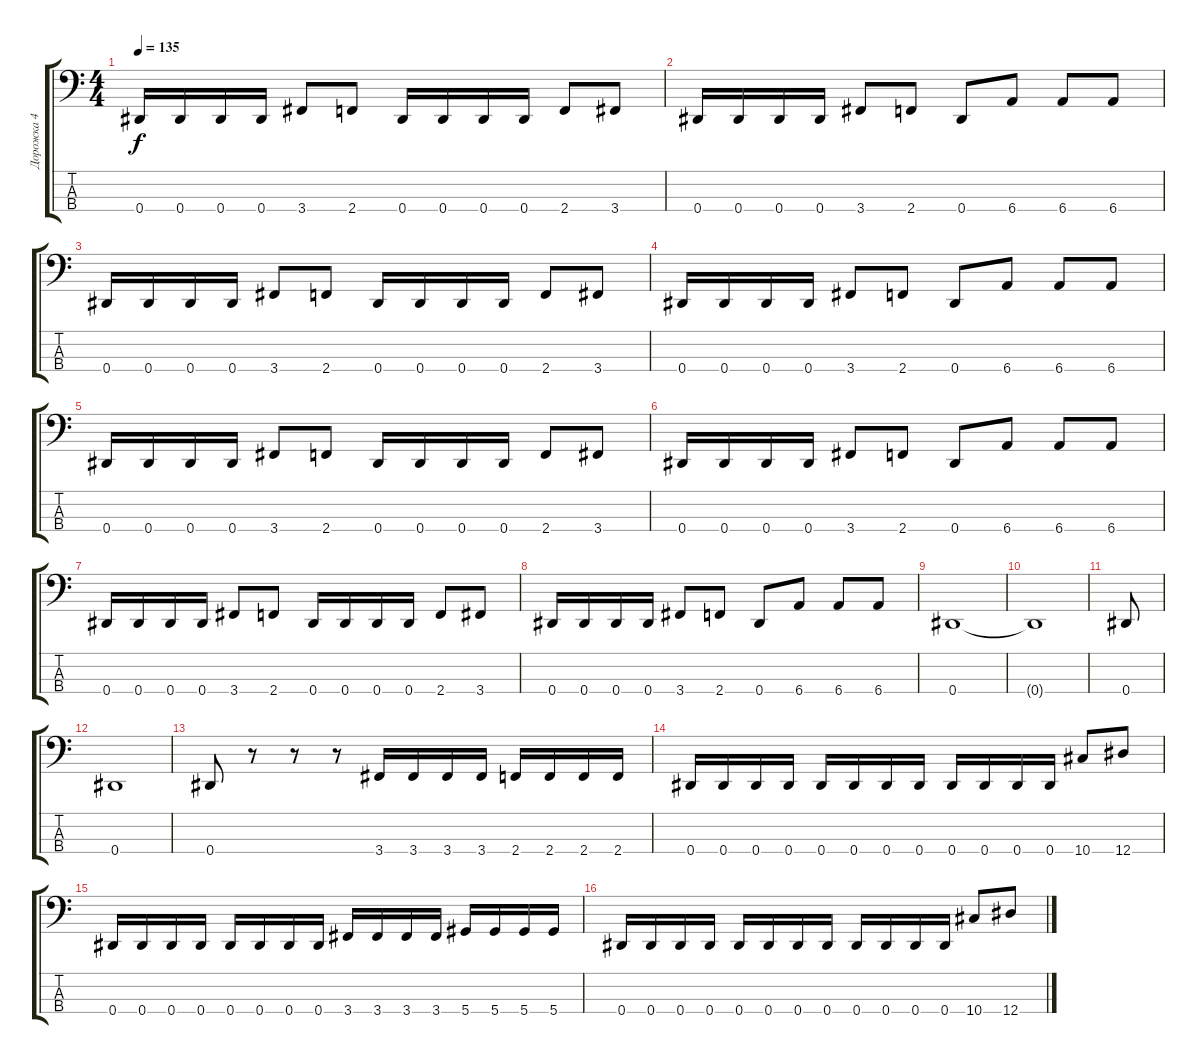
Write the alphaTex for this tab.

\track ("Дорожка 4" "Дорожка 4") {instrument slapbass2}
\staff {score tabs}
\tuning (Gb2 Db2 Ab1 Eb1) {hide}
\ts (4 4)
\tempo 135
\clef f4
\ks c
0.4.16{dy f} 0.4.16 0.4.16 0.4.16 3.4.8 2.4.8 0.4.16 0.4.16 0.4.16 0.4.16 2.4.8 3.4.8 |
0.4.16 0.4.16 0.4.16 0.4.16 3.4.8 2.4.8 0.4.8 6.4.8 6.4.8 6.4.8 |
0.4.16 0.4.16 0.4.16 0.4.16 3.4.8 2.4.8 0.4.16 0.4.16 0.4.16 0.4.16 2.4.8 3.4.8 |
0.4.16 0.4.16 0.4.16 0.4.16 3.4.8 2.4.8 0.4.8 6.4.8 6.4.8 6.4.8 |
0.4.16 0.4.16 0.4.16 0.4.16 3.4.8 2.4.8 0.4.16 0.4.16 0.4.16 0.4.16 2.4.8 3.4.8 |
0.4.16 0.4.16 0.4.16 0.4.16 3.4.8 2.4.8 0.4.8 6.4.8 6.4.8 6.4.8 |
0.4.16 0.4.16 0.4.16 0.4.16 3.4.8 2.4.8 0.4.16 0.4.16 0.4.16 0.4.16 2.4.8 3.4.8 |
0.4.16 0.4.16 0.4.16 0.4.16 3.4.8 2.4.8 0.4.8 6.4.8 6.4.8 6.4.8 |
0.4.1 |
0.4{t}.1 |
0.4.8 |
0.4.1 |
0.4.8 r.8 r.8 r.8 3.4.16 3.4.16 3.4.16 3.4.16 2.4.16 2.4.16 2.4.16 2.4.16 |
0.4.16 0.4.16 0.4.16 0.4.16 0.4.16 0.4.16 0.4.16 0.4.16 0.4.16 0.4.16 0.4.16 0.4.16 10.4.8 12.4.8 |
0.4.16 0.4.16 0.4.16 0.4.16 0.4.16 0.4.16 0.4.16 0.4.16 3.4.16 3.4.16 3.4.16 3.4.16 5.4.16 5.4.16 5.4.16 5.4.16 |
0.4.16 0.4.16 0.4.16 0.4.16 0.4.16 0.4.16 0.4.16 0.4.16 0.4.16 0.4.16 0.4.16 0.4.16 10.4.8 12.4.8
